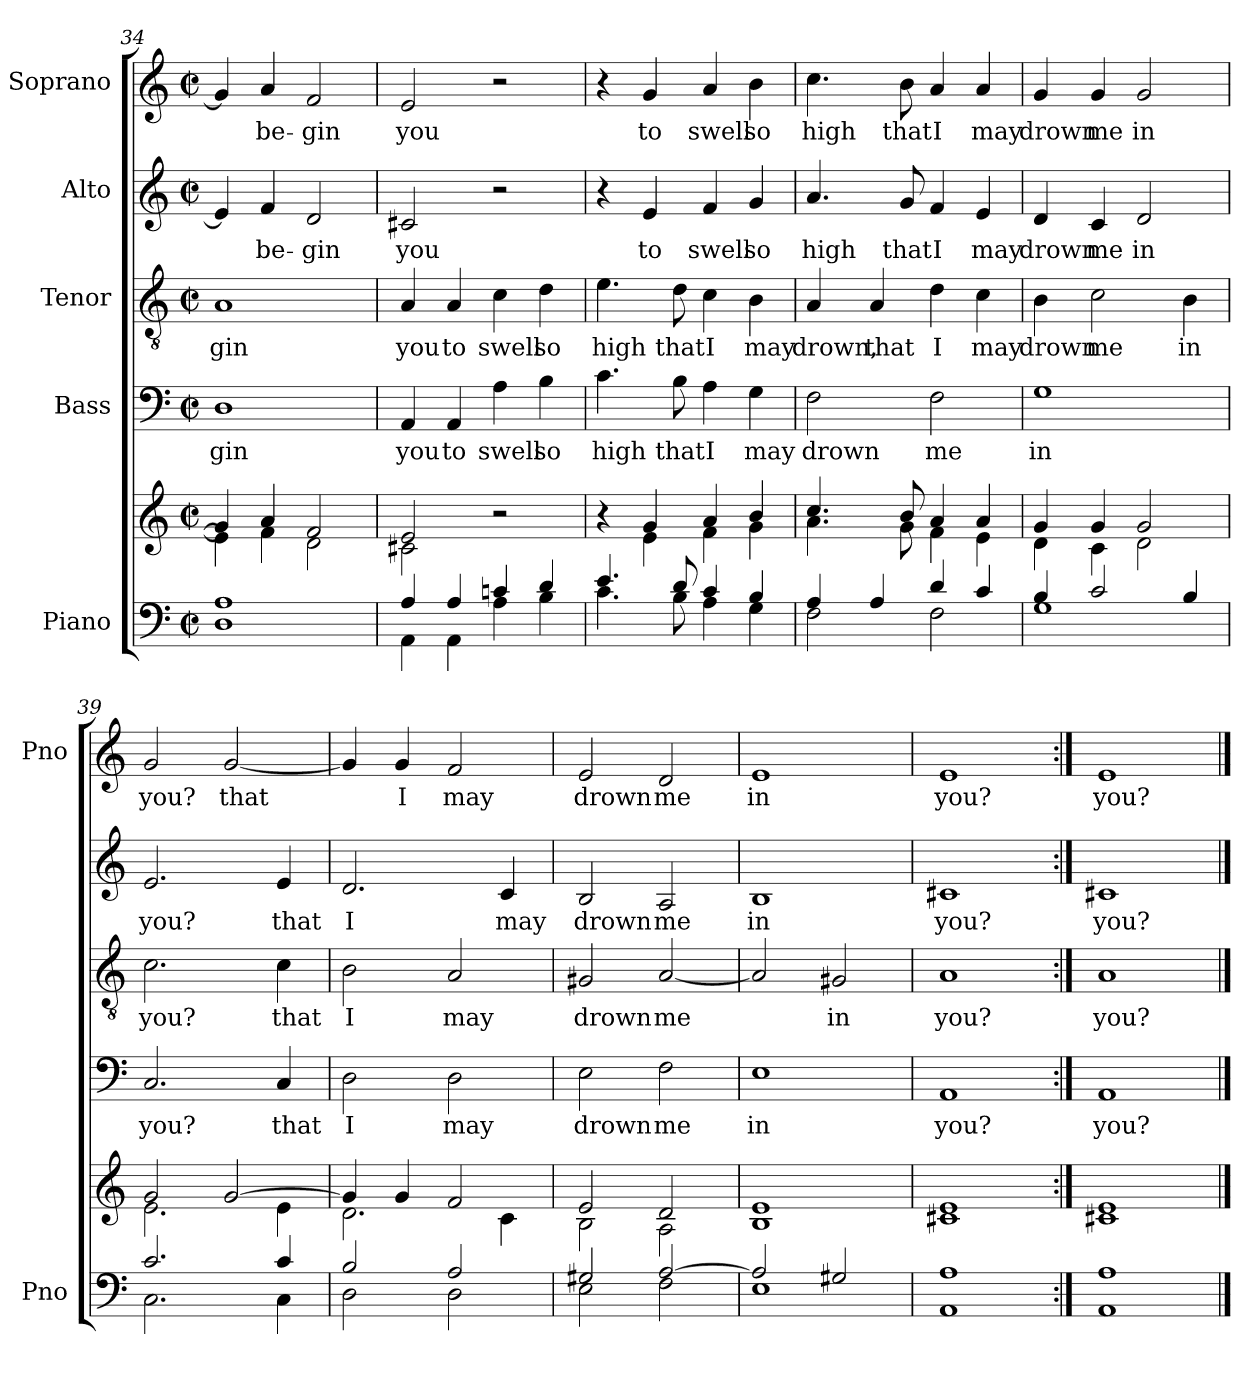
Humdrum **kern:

**kern	**kern	**kern	**text	**kern	**text	**kern	**text	**kern	**text
*part5	*part5	*part4	*part4	*part3	*part3	*part2	*part2	*part1	*part1
*staff6	*staff5	*staff4	*staff4	*staff3	*staff3	*staff2	*staff2	*staff1	*staff1
*I"Piano	*	*I"Bass	*	*I"Tenor	*	*I"Alto	*	*I"Soprano	*
*I'Pno	*	*	*	*	*	*	*	*I'Pno	*
*clefF4	*clefG2	*clefF4	*	*clefGv2	*	*clefG2	*	*clefG2	*
*k[]	*k[]	*k[]	*	*k[]	*	*k[]	*	*k[]	*
*a:	*a:	*a:	*	*a:	*	*a:	*	*a:	*
*M2/2	*M2/2	*M2/2	*	*M2/2	*	*M2/2	*	*M2/2	*
*met(c|)	*met(c|)	*met(c|)	*	*met(c|)	*	*met(c|)	*	*met(c|)	*
=34	=34	=34	=34	=34	=34	=34	=34	=34	=34
*^	*^	*	*	*	*	*	*	*	*
1A	1D	4g/]	4e\]	1D	-gin	1A	-gin	4e/]	.	4g/]	.
.	.	4a/	4f\	.	.	.	.	4f/	be-	4a/	be-
.	.	2f/	2d\	.	.	.	.	2d/	-gin	2f/	-gin
=35	=35	=35	=35	=35	=35	=35	=35	=35	=35	=35	=35
4A/	4AA\	2e/	2c#X\	4AA/	you	4A/	you	2c#X/	you	2e/	you
4A/	4AA\	.	.	4AA/	to	4A/	to	.	.	.	.
4cn/	4A\	2r	2ryy	4A\	swell	4c\	swell	2r	.	2r	.
4d/	4B\	.	.	4B\	so	4d\	so	.	.	.	.
=36	=36	=36	=36	=36	=36	=36	=36	=36	=36	=36	=36
4.e/	4.c\	4r	4ryy	4.c\	high	4.e\	high	4r	.	4r	.
.	.	4g/	4e\	.	.	.	.	4e/	to	4g/	to
8d/	8B\	.	.	8B\	that	8d\	that	.	.	.	.
4c/	4A\	4a/	4f\	4A\	I	4c\	I	4f/	swell	4a/	swell
4B/	4G\	4b/	4g\	4G\	may	4B\	may	4g/	so	4b\	so
!!LO:LB:g=z
=37	=37	=37	=37	=37	=37	=37	=37	=37	=37	=37	=37
4A/	2F\	4.cc/	4.a\	2F\	drown	4A/	drown,	4.a/	high	4.cc\	high
4A/	.	.	.	.	.	4A/	that	.	.	.	.
.	.	8b/	8g\	.	.	.	.	8g/	that	8b\	that
4d/	2F\	4a/	4f\	2F\	me	4d\	I	4f/	I	4a/	I
4c/	.	4a/	4e\	.	.	4c\	may	4e/	may	4a/	may
=38	=38	=38	=38	=38	=38	=38	=38	=38	=38	=38	=38
4B/	1G	4g/	4d\	1G	in	4B\	drown	4d/	drown	4g/	drown
2c/	.	4g/	4c\	.	.	2c\	me	4c/	me	4g/	me
.	.	2g/	2d\	.	.	.	.	2d/	in	2g/	in
4B/	.	.	.	.	.	4B\	in	.	.	.	.
=39	=39	=39	=39	=39	=39	=39	=39	=39	=39	=39	=39
2.c/	2.C\	2g/	2.e\	2.C/	you?	2.c\	you?	2.e/	you?	2g/	you?
.	.	[>2g/	.	.	.	.	.	.	.	[2g/	that
4c/	4C\	.	4e\	4C/	that	4c\	that	4e/	that	.	.
=40	=40	=40	=40	=40	=40	=40	=40	=40	=40	=40	=40
2B/	2D\	4g/]	2.d\	2D\	I	2B\	I	2.d/	I	4g/]	.
.	.	4g/	.	.	.	.	.	.	.	4g/	I
2A/	2D\	2f/	.	2D\	may	2A/	may	.	.	2f/	may
.	.	.	4c\	.	.	.	.	4c/	may	.	.
=41	=41	=41	=41	=41	=41	=41	=41	=41	=41	=41	=41
2G#X/	2E\	2e/	2B\	2E\	drown	2G#X/	drown	2B/	drown	2e/	drown
[>2A/	2F\	2d/	2A\	2F\	me	[2A/	me	2A/	me	2d/	me
=42	=42	=42	=42	=42	=42	=42	=42	=42	=42	=42	=42
2A/]	1E	1e	1B	1E	in	2A/]	.	1B	in	1e	in
2G#X/	.	.	.	.	.	2G#X/	in	.	.	.	.
=43	=43	=43	=43	=43	=43	=43	=43	=43	=43	=43	=43
1A	1AA	1e	1c#X	1AA	you?	1A	you?	1c#X	you?	1e	you?
=44:|!	=44:|!	=44:|!	=44:|!	=44:|!	=44:|!	=44:|!	=44:|!	=44:|!	=44:|!	=44:|!	=44:|!
1A	1AA	1e	1c#X	1AA	you?	1A	you?	1c#X	you?	1e	you?
*v	*v	*	*	*	*	*	*	*	*	*	*
*	*v	*v	*	*	*	*	*	*	*	*
==	==	==	==	==	==	==	==	==	==
*-	*-	*-	*-	*-	*-	*-	*-	*-	*-
